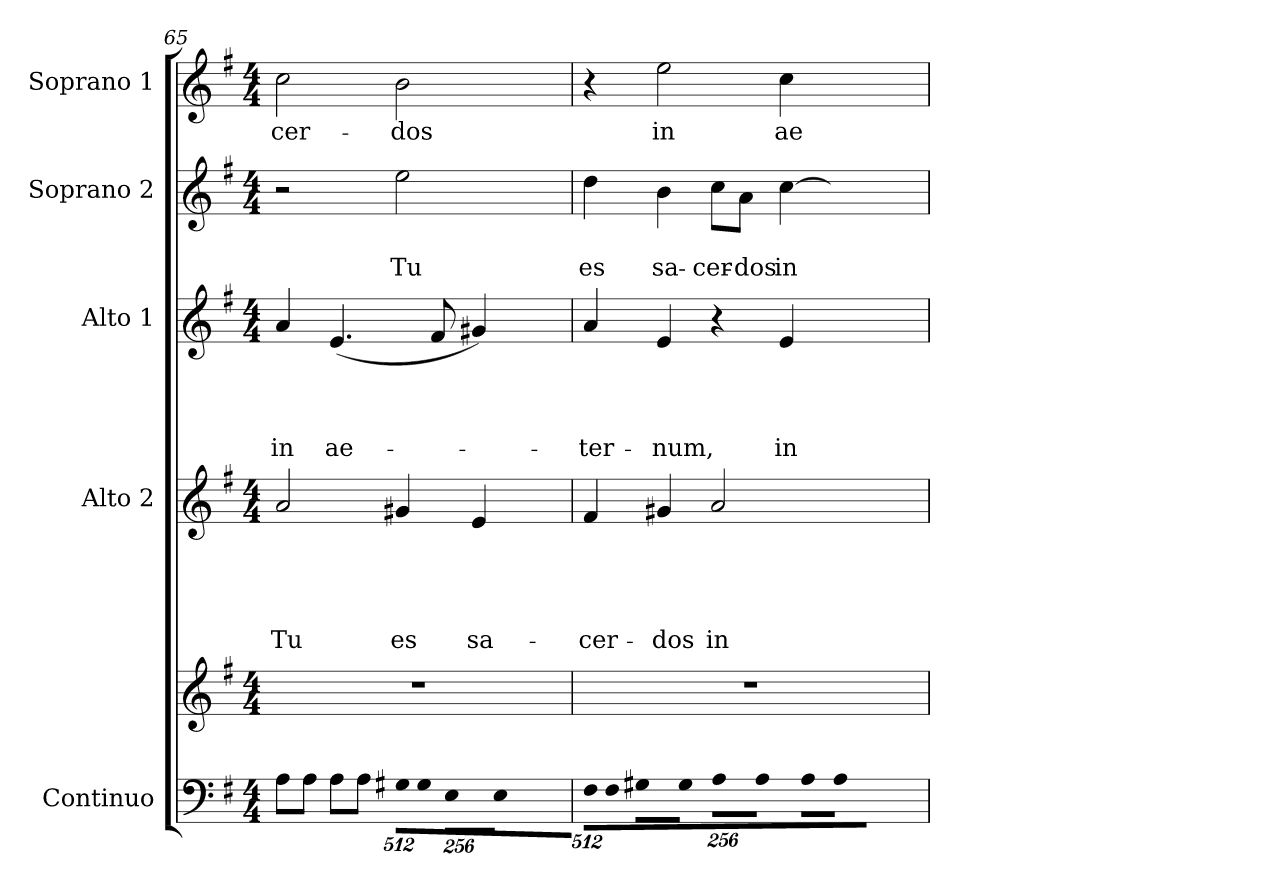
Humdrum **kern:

**kern	**kern	**kern	**text	**text	**text	**text	**text	**kern	**text	**text	**text	**text	**kern	**text	**text	**kern	**text
*part5	*part5	*part4	*part4	*part4	*part4	*part4	*part4	*part3	*part3	*part3	*part3	*part3	*part2	*part2	*part2	*part1	*part1
*staff6	*staff5	*staff4	*staff4	*staff4	*staff4	*staff4	*staff4	*staff3	*staff3	*staff3	*staff3	*staff3	*staff2	*staff2	*staff2	*staff1	*staff1
*I"Continuo	*	*I"Alto 2	*	*	*	*	*	*I"Alto 1	*	*	*	*	*I"Soprano 2	*	*	*I"Soprano 1	*
*	*	*I'A. 2	*	*	*	*	*	*I'A. 1	*	*	*	*	*I'S. 2	*	*	*I'S. 1	*
!!LO:PB:g=z
*clefF4	*clefG2	*clefG2	*	*	*	*	*	*clefG2	*	*	*	*	*clefG2	*	*	*clefG2	*
*k[f#]	*k[f#]	*k[f#]	*	*	*	*	*	*k[f#]	*	*	*	*	*k[f#]	*	*	*k[f#]	*
*G:	*G:	*G:	*	*	*	*	*	*G:	*	*	*	*	*G:	*	*	*G:	*
*M4/4	*M4/4	*M4/4	*	*	*	*	*	*M4/4	*	*	*	*	*M4/4	*	*	*M4/4	*
=65	=65	=65	=65	=65	=65	=65	=65	=65	=65	=65	=65	=65	=65	=65	=65	=65	=65
!	!	!	!	!	!	!	!LO:LY:b	!	!	!	!	!LO:LY:b	!	!	!	!	!LO:LY:b
8A\L	1r	2a/	.	.	.	.	Tu	4a/	.	.	.	in	2r	.	.	2cc\	-cer-
8A\J	.	.	.	.	.	.	.	.	.	.	.	.	.	.	.	.	.
!	!	!	!	!	!	!	!	!	!	!	!	!LO:LY:b	!	!	!	!	!
8A\L	.	.	.	.	.	.	.	(<4.e/	.	.	.	ae-	.	.	.	.	.
8A\J	.	.	.	.	.	.	.	.	.	.	.	.	.	.	.	.	.
*Xbrackettup	*	*	*	*	*	*	*	*	*	*	*	*	*	*	*	*	*
!LO:N:vis=8	!	!	!	!	!	!	!LO:LY:b	!	!	!	!	!	!	!	!LO:LY:b	!	!LO:LY:b
4096%341G#X\L	.	4g#X/	.	.	.	.	es	.	.	.	.	.	2ee\	.	Tu	2b\	-dos
!LO:N:vis=8	!	!	!	!	!	!	!	!	!	!	!	!	!	!	!	!	!
2048%171G#\J	.	.	.	.	.	.	.	.	.	.	.	.	.	.	.	.	.
.	.	.	.	.	.	.	.	8f#/	.	.	.	.	.	.	.	.	.
!LO:N:vis=8	!	!	!	!	!	!	!	!	!	!	!	!	!	!	!	!	!
4096%341E\L	.	.	.	.	.	.	.	.	.	.	.	.	.	.	.	.	.
!LO:N:vis=8	!	!	!	!	!	!	!LO:LY:b	!	!	!	!	!	!	!	!	!	!
4096%341E\J	.	4e/	.	.	.	.	sa-	4g#X/)	.	.	.	.	.	.	.	.	.
8ryy	.	.	.	.	.	.	.	.	.	.	.	.	.	.	.	.	.
32ryy	.	.	.	.	.	.	.	.	.	.	.	.	.	.	.	.	.
128ryy	.	.	.	.	.	.	.	.	.	.	.	.	.	.	.	.	.
512ryy	.	.	.	.	.	.	.	.	.	.	.	.	.	.	.	.	.
2048.ryy	.	.	.	.	.	.	.	.	.	.	.	.	.	.	.	.	.
=66	=66	=66	=66	=66	=66	=66	=66	=66	=66	=66	=66	=66	=66	=66	=66	=66	=66
!LO:N:vis=8	!	!	!	!	!	!	!LO:LY:b	!	!	!	!	!LO:LY:b	!	!	!LO:LY:b	!	!
4096%341F#\L	1r	4f#/	.	.	.	.	-cer-	4a/	.	.	.	-ter-	4dd\	.	es	4r	.
!LO:N:vis=8	!	!	!	!	!	!	!	!	!	!	!	!	!	!	!	!	!
2048%171F#\J	.	.	.	.	.	.	.	.	.	.	.	.	.	.	.	.	.
!LO:N:vis=8	!	!	!	!	!	!	!	!	!	!	!	!	!	!	!	!	!
4096%227G#X\L	.	.	.	.	.	.	.	.	.	.	.	.	.	.	.	.	.
!LO:N:vis=8	!	!	!	!	!	!	!	!	!	!	!	!	!	!	!	!	!
1024%57G#\J	.	.	.	.	.	.	.	.	.	.	.	.	.	.	.	.	.
!	!	!	!	!	!	!	!LO:LY:b	!	!	!	!	!LO:LY:b	!	!	!LO:LY:b	!	!LO:LY:b
.	.	4g#X/	.	.	.	.	-dos	4e/	.	.	.	-num,	4b\	.	sa-	2ee\	in
!LO:N:vis=8	!	!	!	!	!	!	!	!	!	!	!	!	!	!	!	!	!
4096%227A\L	.	.	.	.	.	.	.	.	.	.	.	.	.	.	.	.	.
!LO:N:vis=8	!	!	!	!	!	!	!	!	!	!	!	!	!	!	!	!	!
1024%57A\J	.	.	.	.	.	.	.	.	.	.	.	.	.	.	.	.	.
!LO:N:vis=8	!	!	!	!	!	!	!	!	!	!	!	!	!	!	!	!	!
4096%227A\L	.	.	.	.	.	.	.	.	.	.	.	.	.	.	.	.	.
!LO:N:vis=8	!	!	!	!	!	!	!	!	!	!	!	!	!	!	!	!	!
1024%57A\J	.	.	.	.	.	.	.	.	.	.	.	.	.	.	.	.	.
!	!	!	!	!	!	!	!LO:LY:b	!	!	!	!	!	!	!	!LO:LY:b	!	!
2ryy	.	2a/	.	.	.	.	in	4r	.	.	.	.	8cc\L	.	-cer-	.	.
!	!	!	!	!	!	!	!	!	!	!	!	!	!	!	!LO:LY:b	!	!
.	.	.	.	.	.	.	.	.	.	.	.	.	8a\J	.	-dos	.	.
!	!	!	!	!	!	!	!	!	!	!	!	!LO:LY:b	!	!	!LO:LY:b	!	!LO:LY:b
.	.	.	.	.	.	.	.	4e/	.	.	.	in	[>4cc\	.	in	4cc\	ae-
=	=	=	=	=	=	=	=	=	=	=	=	=	=	=	=	=	=
*-	*-	*-	*-	*-	*-	*-	*-	*-	*-	*-	*-	*-	*-	*-	*-	*-	*-
